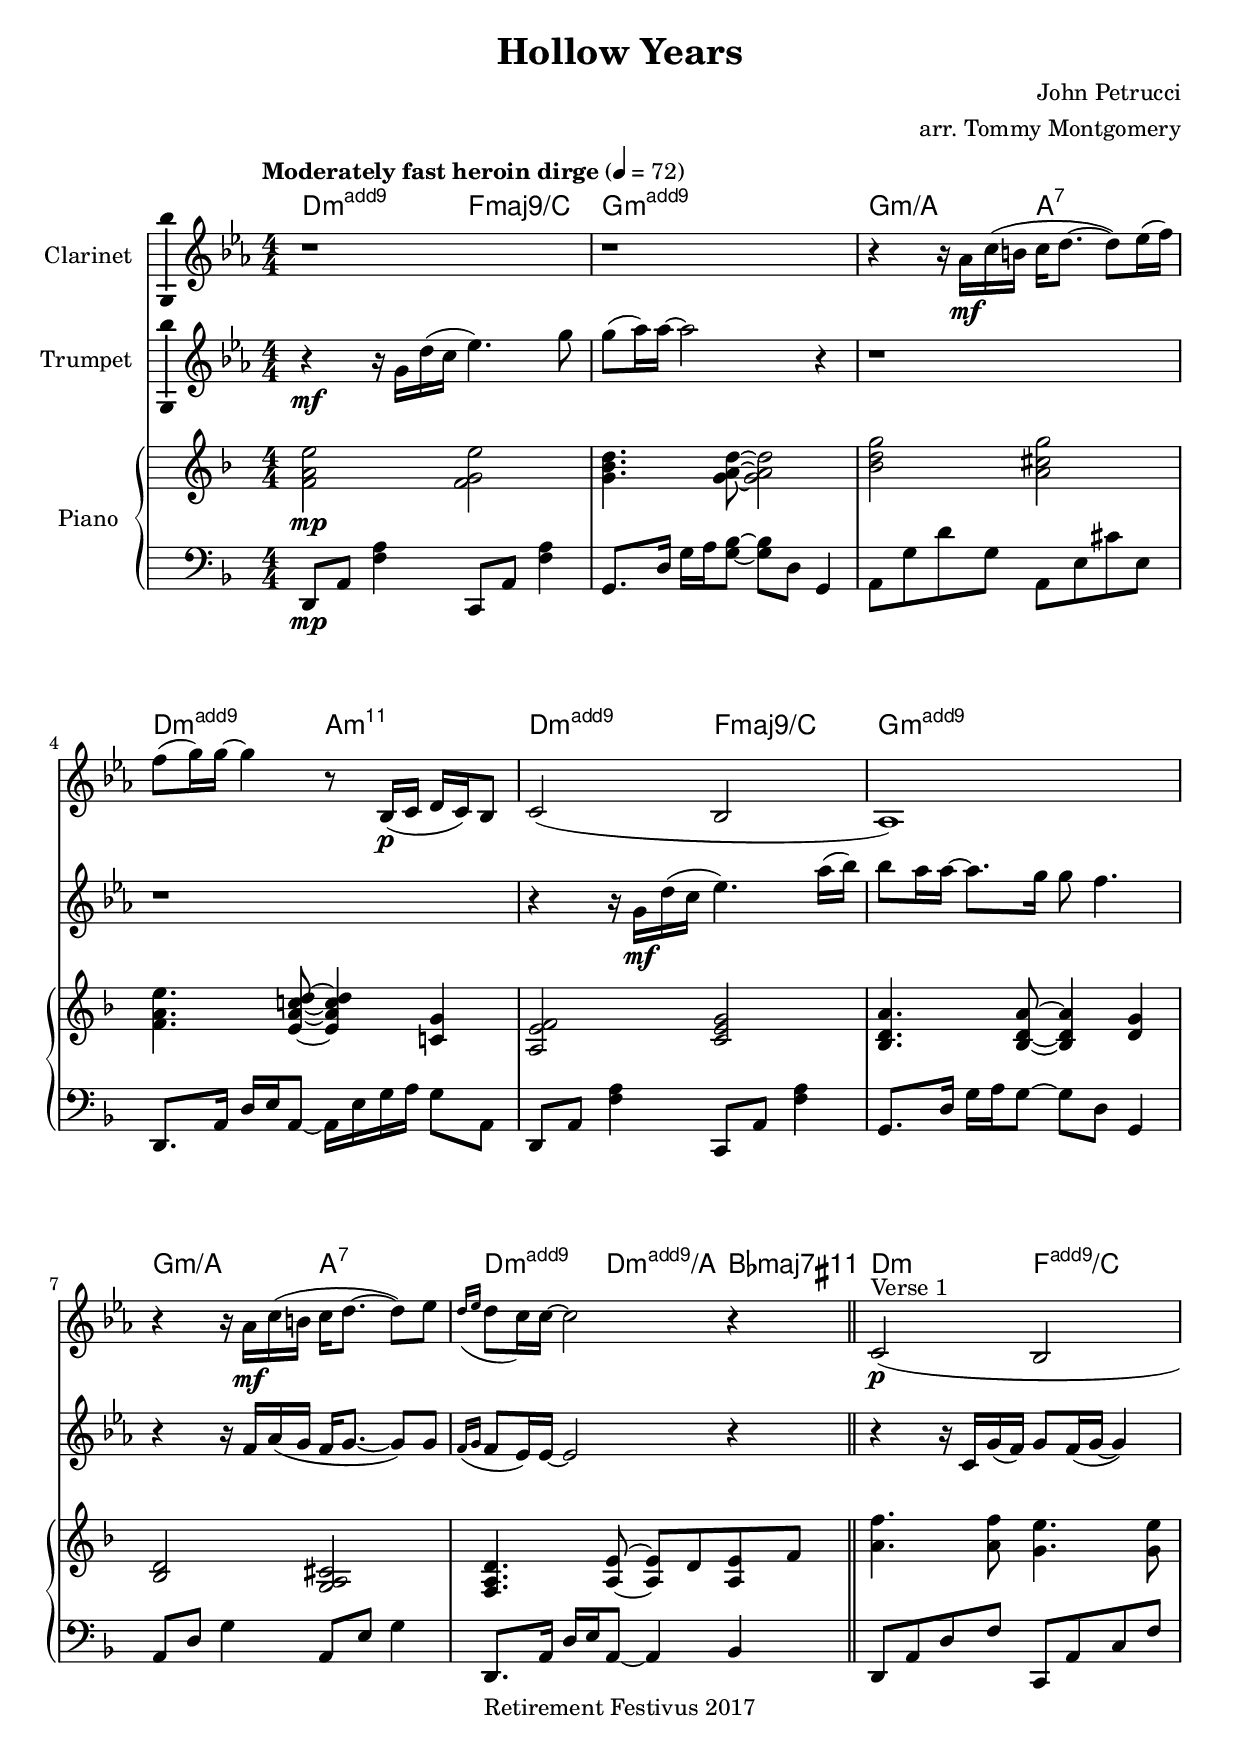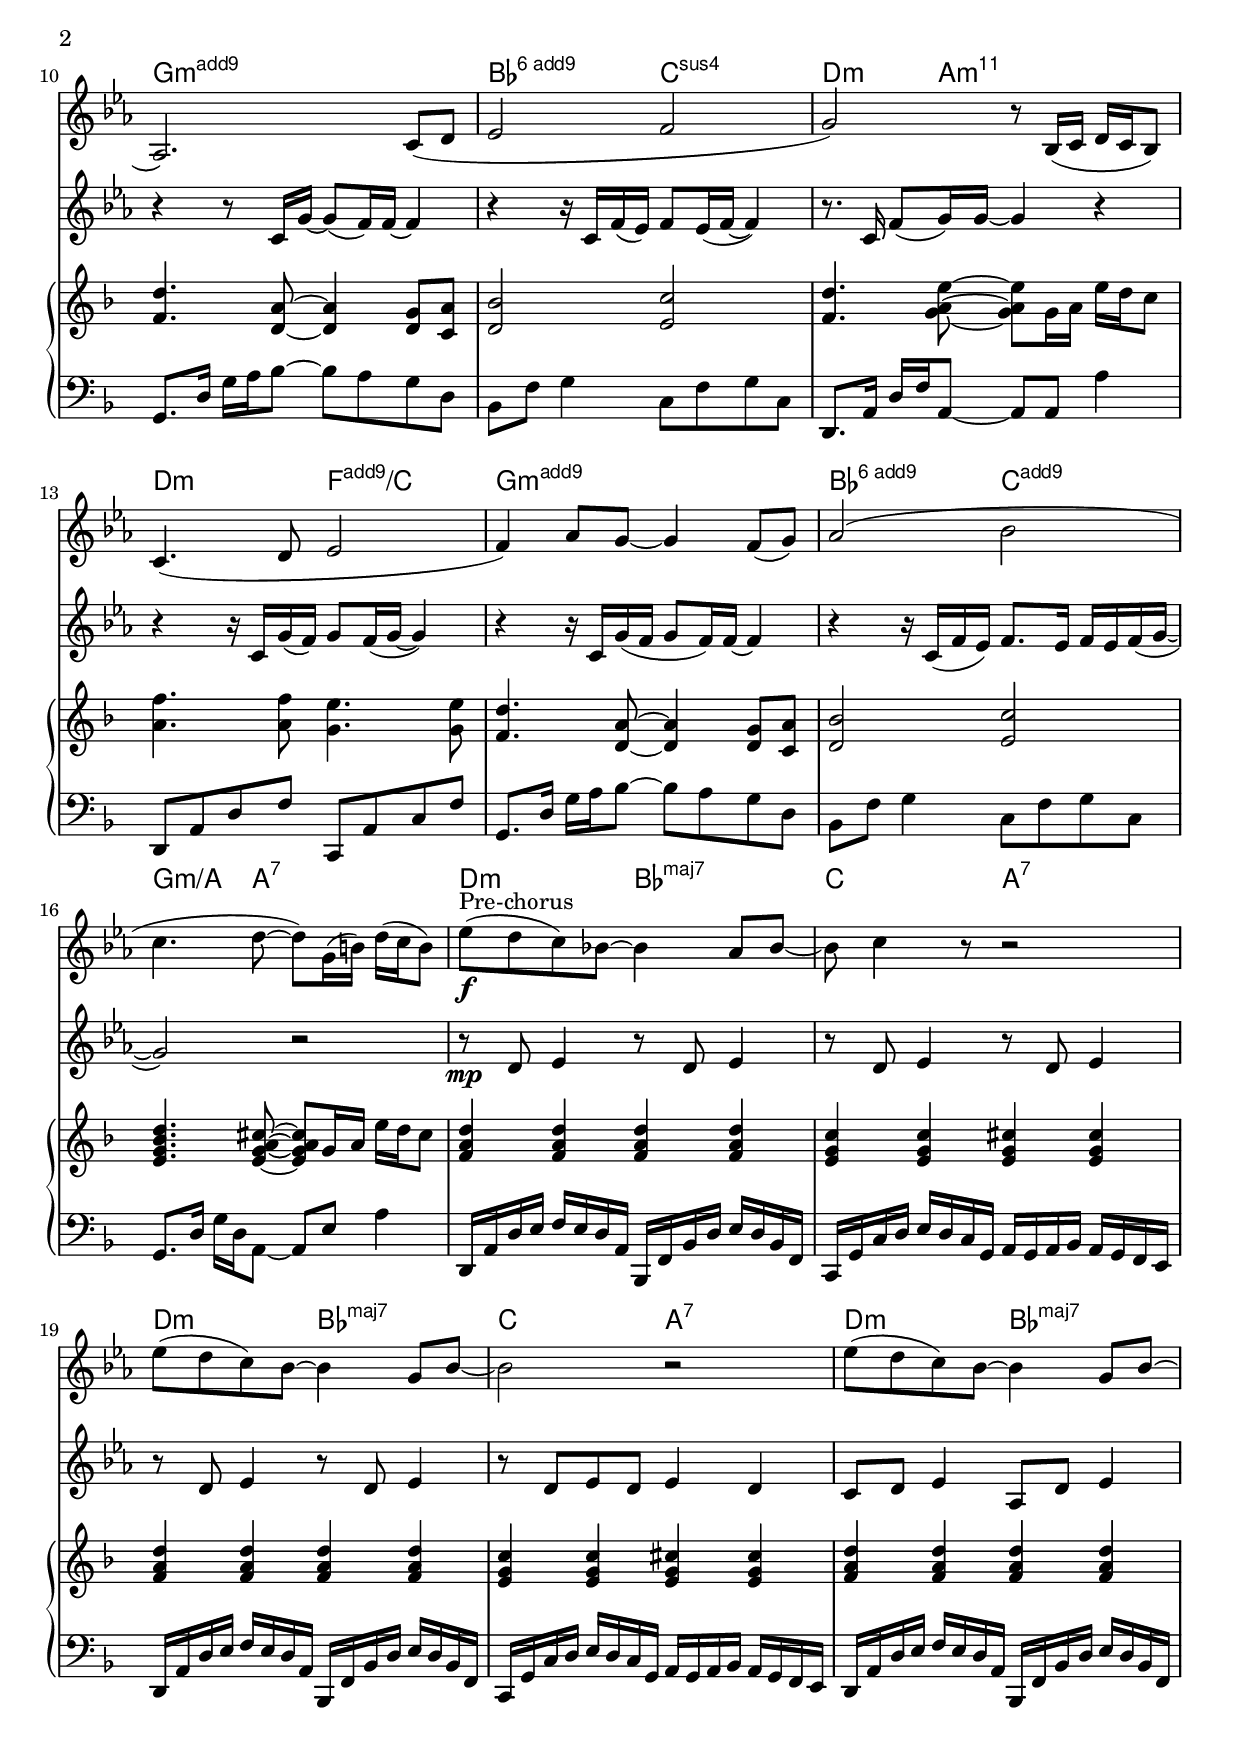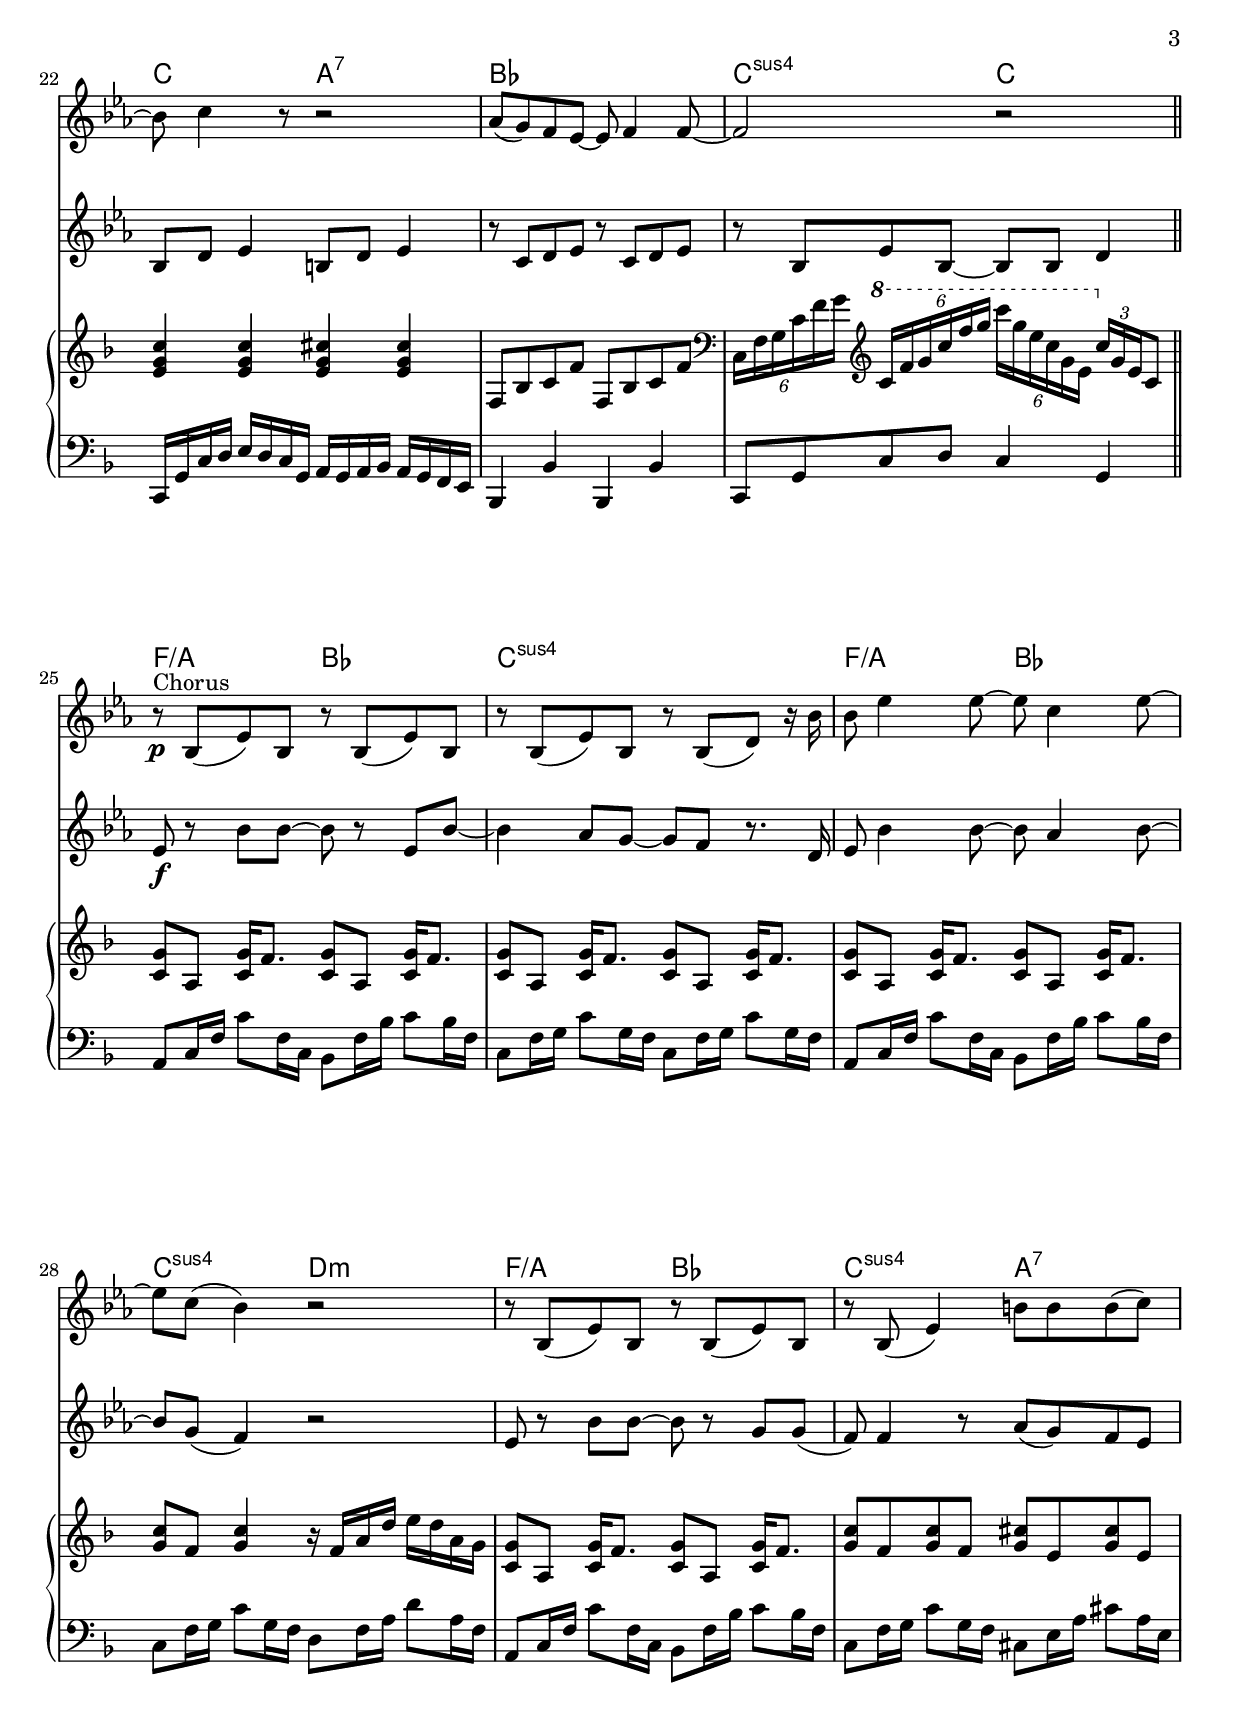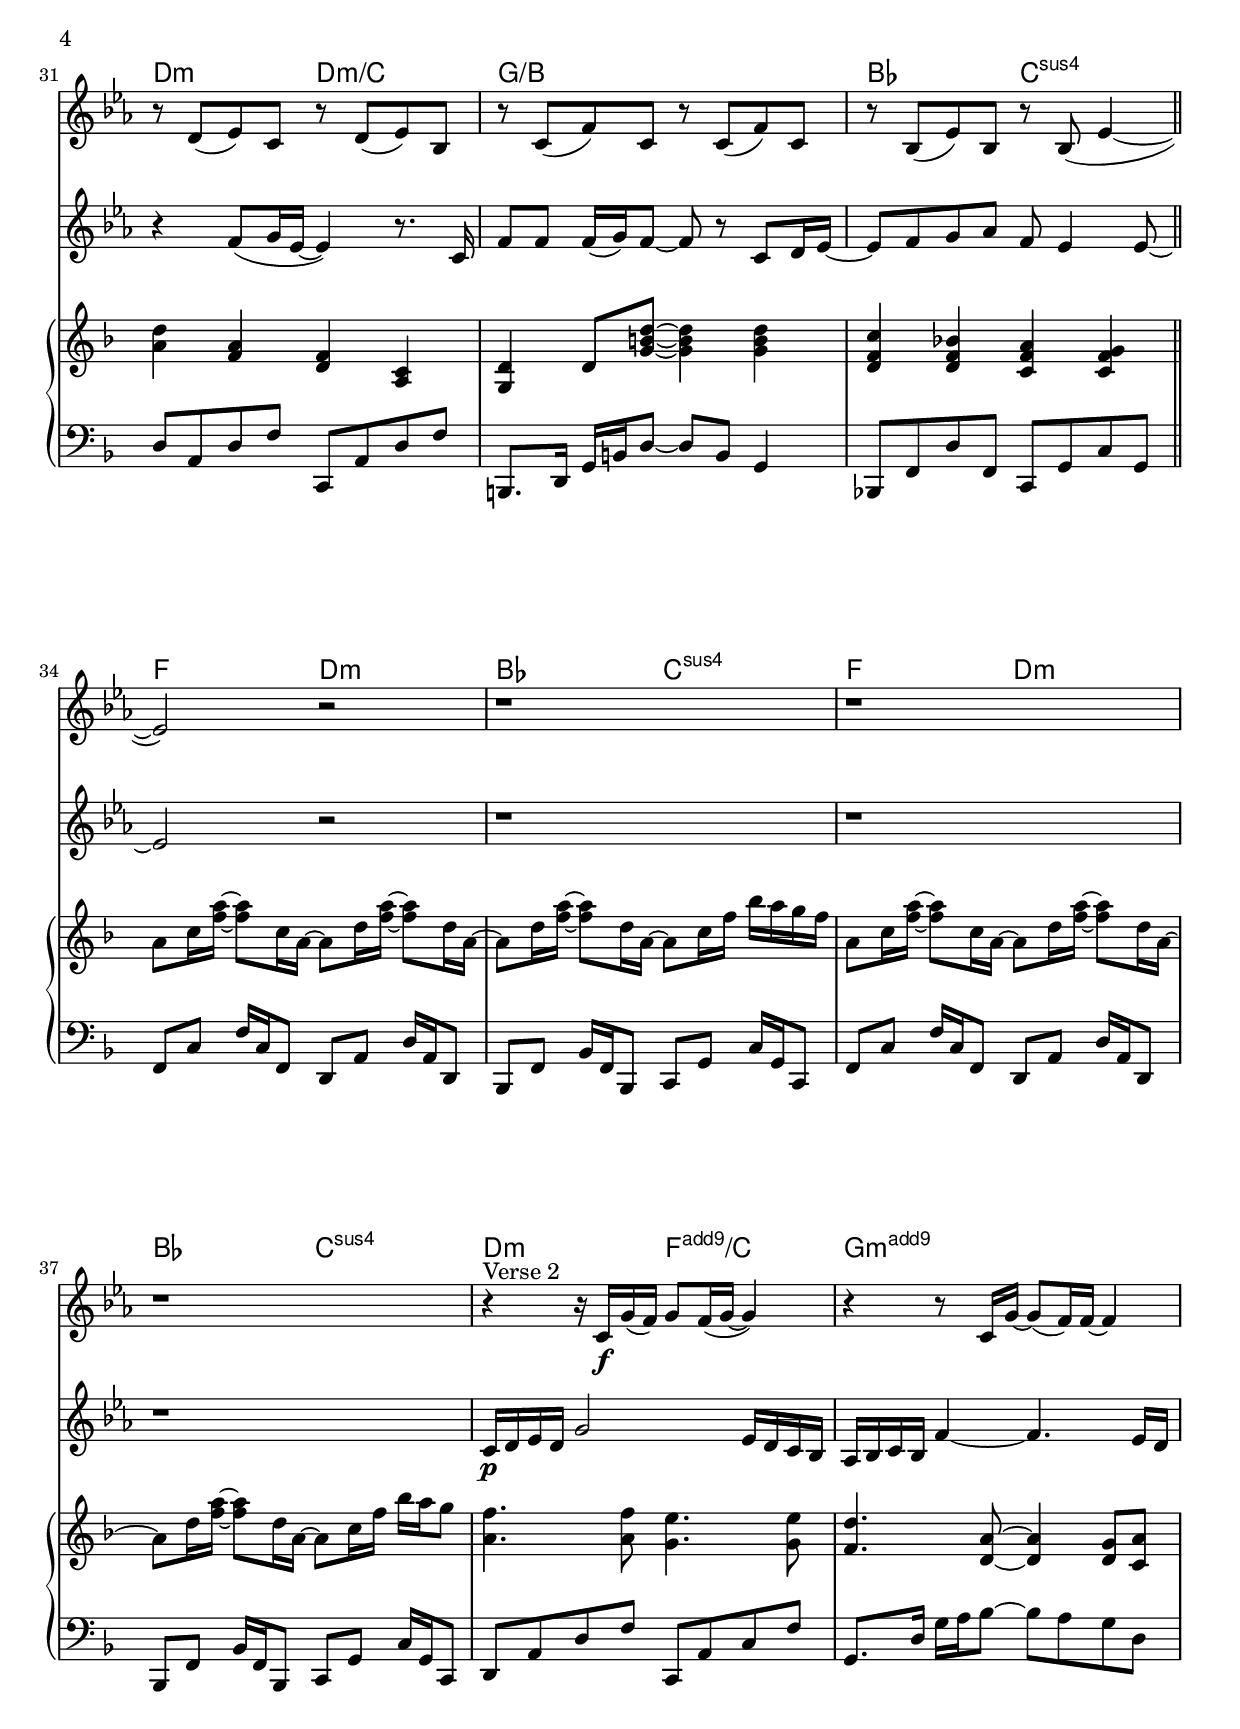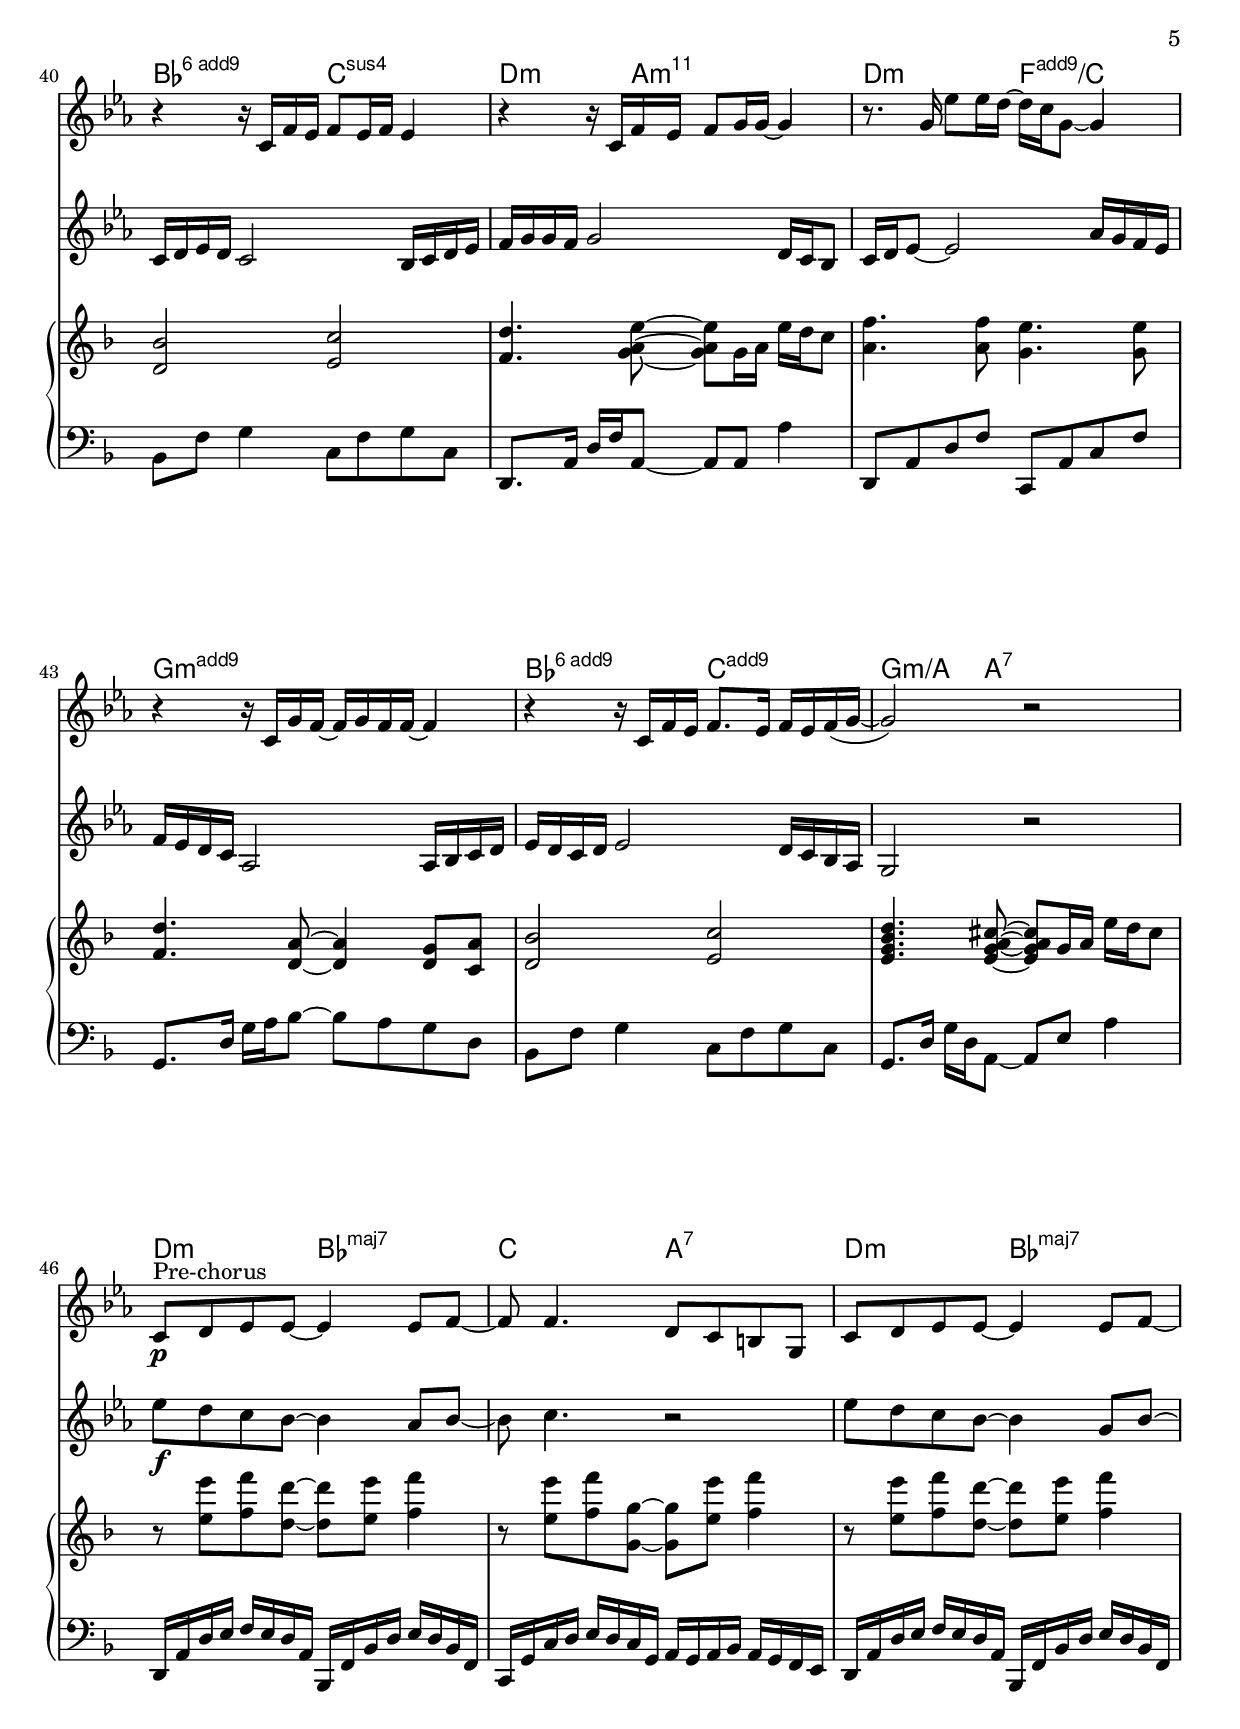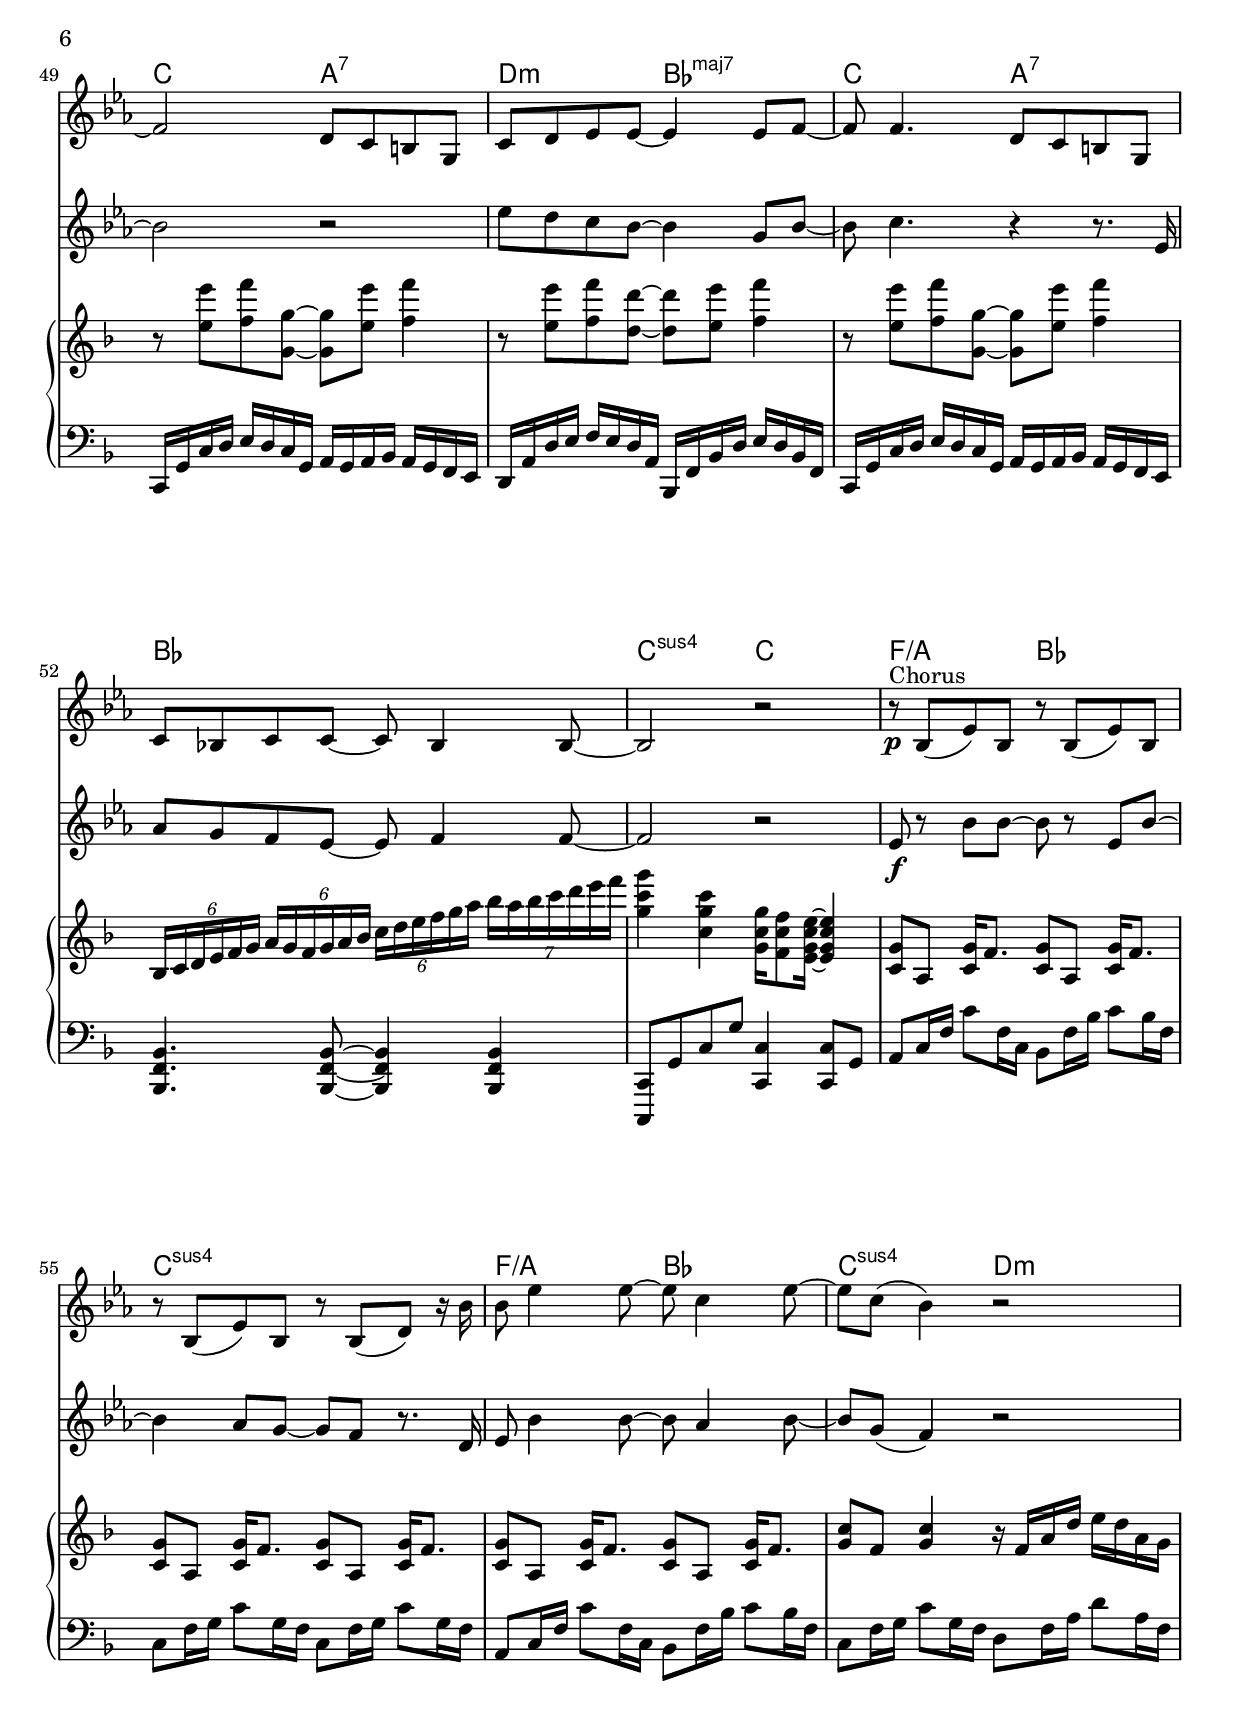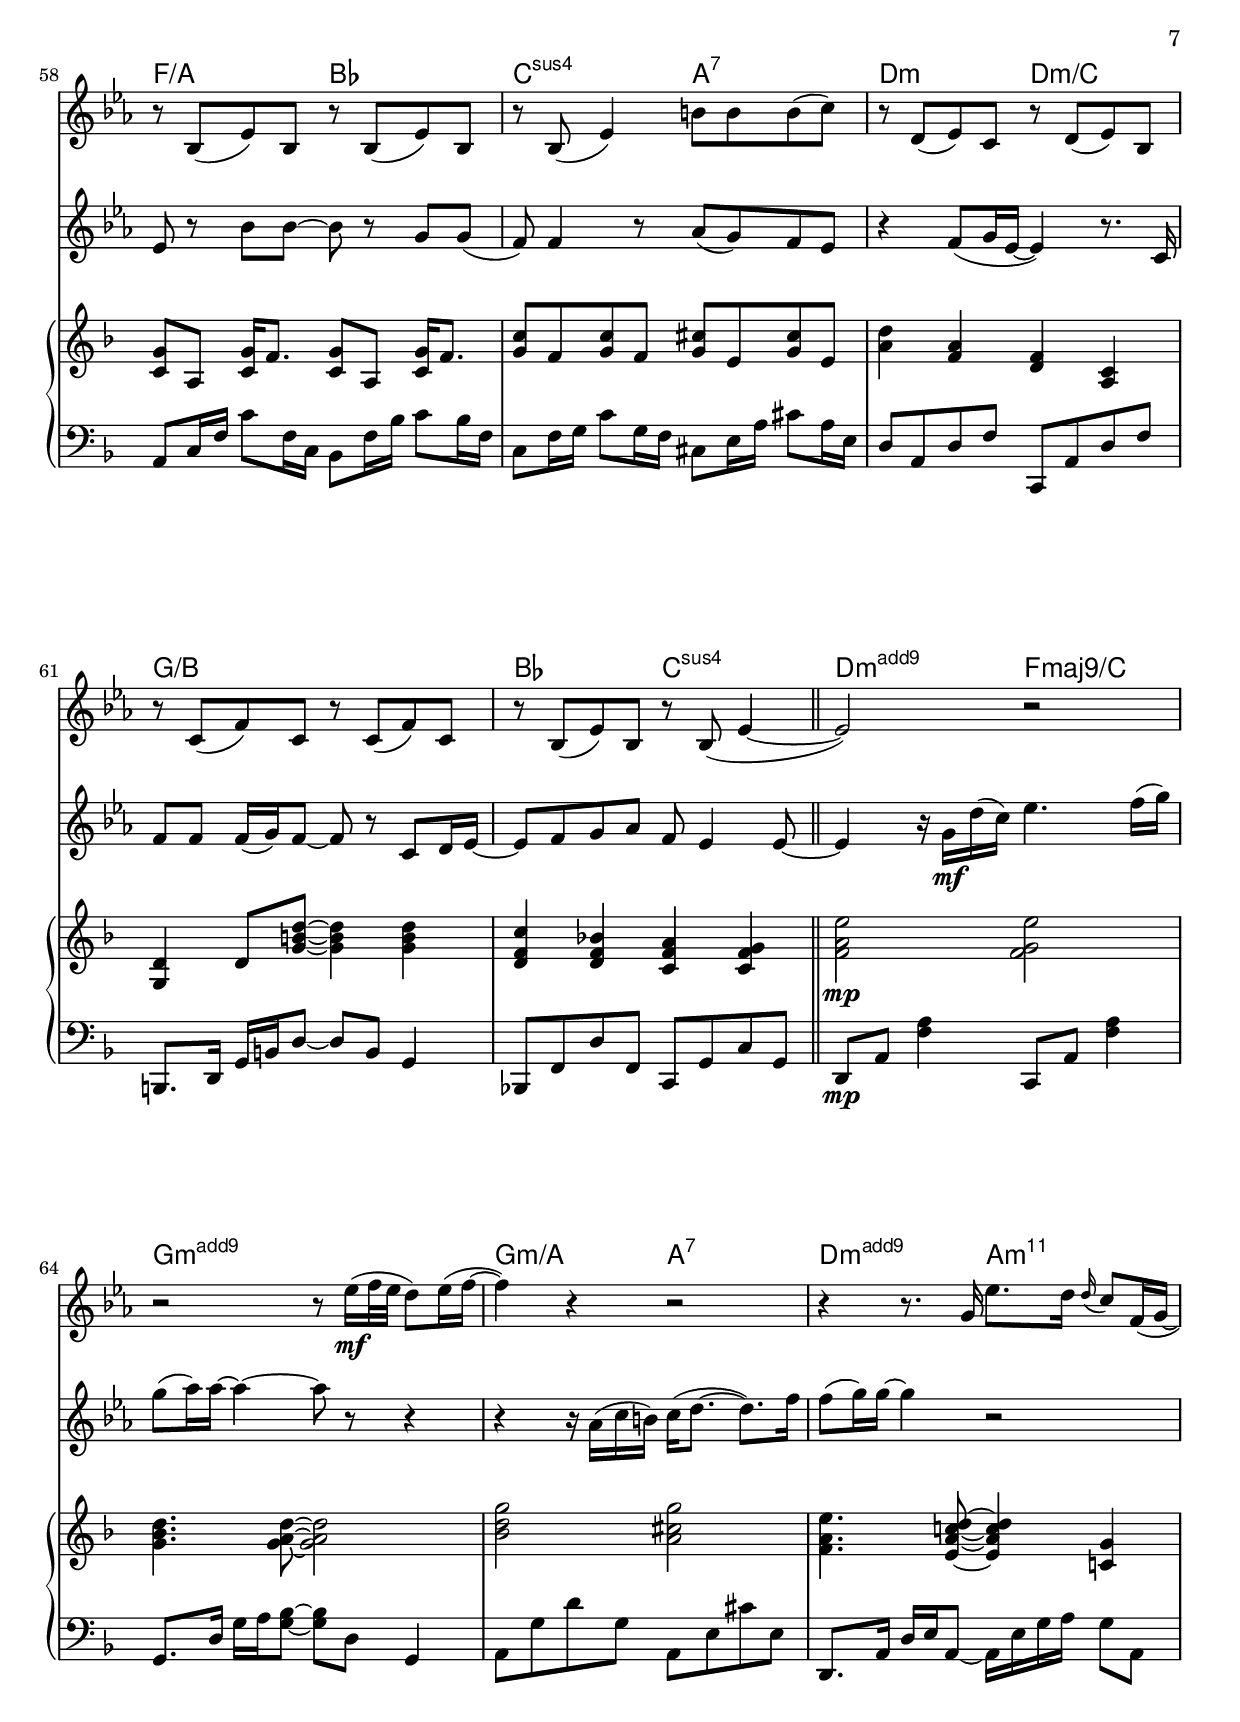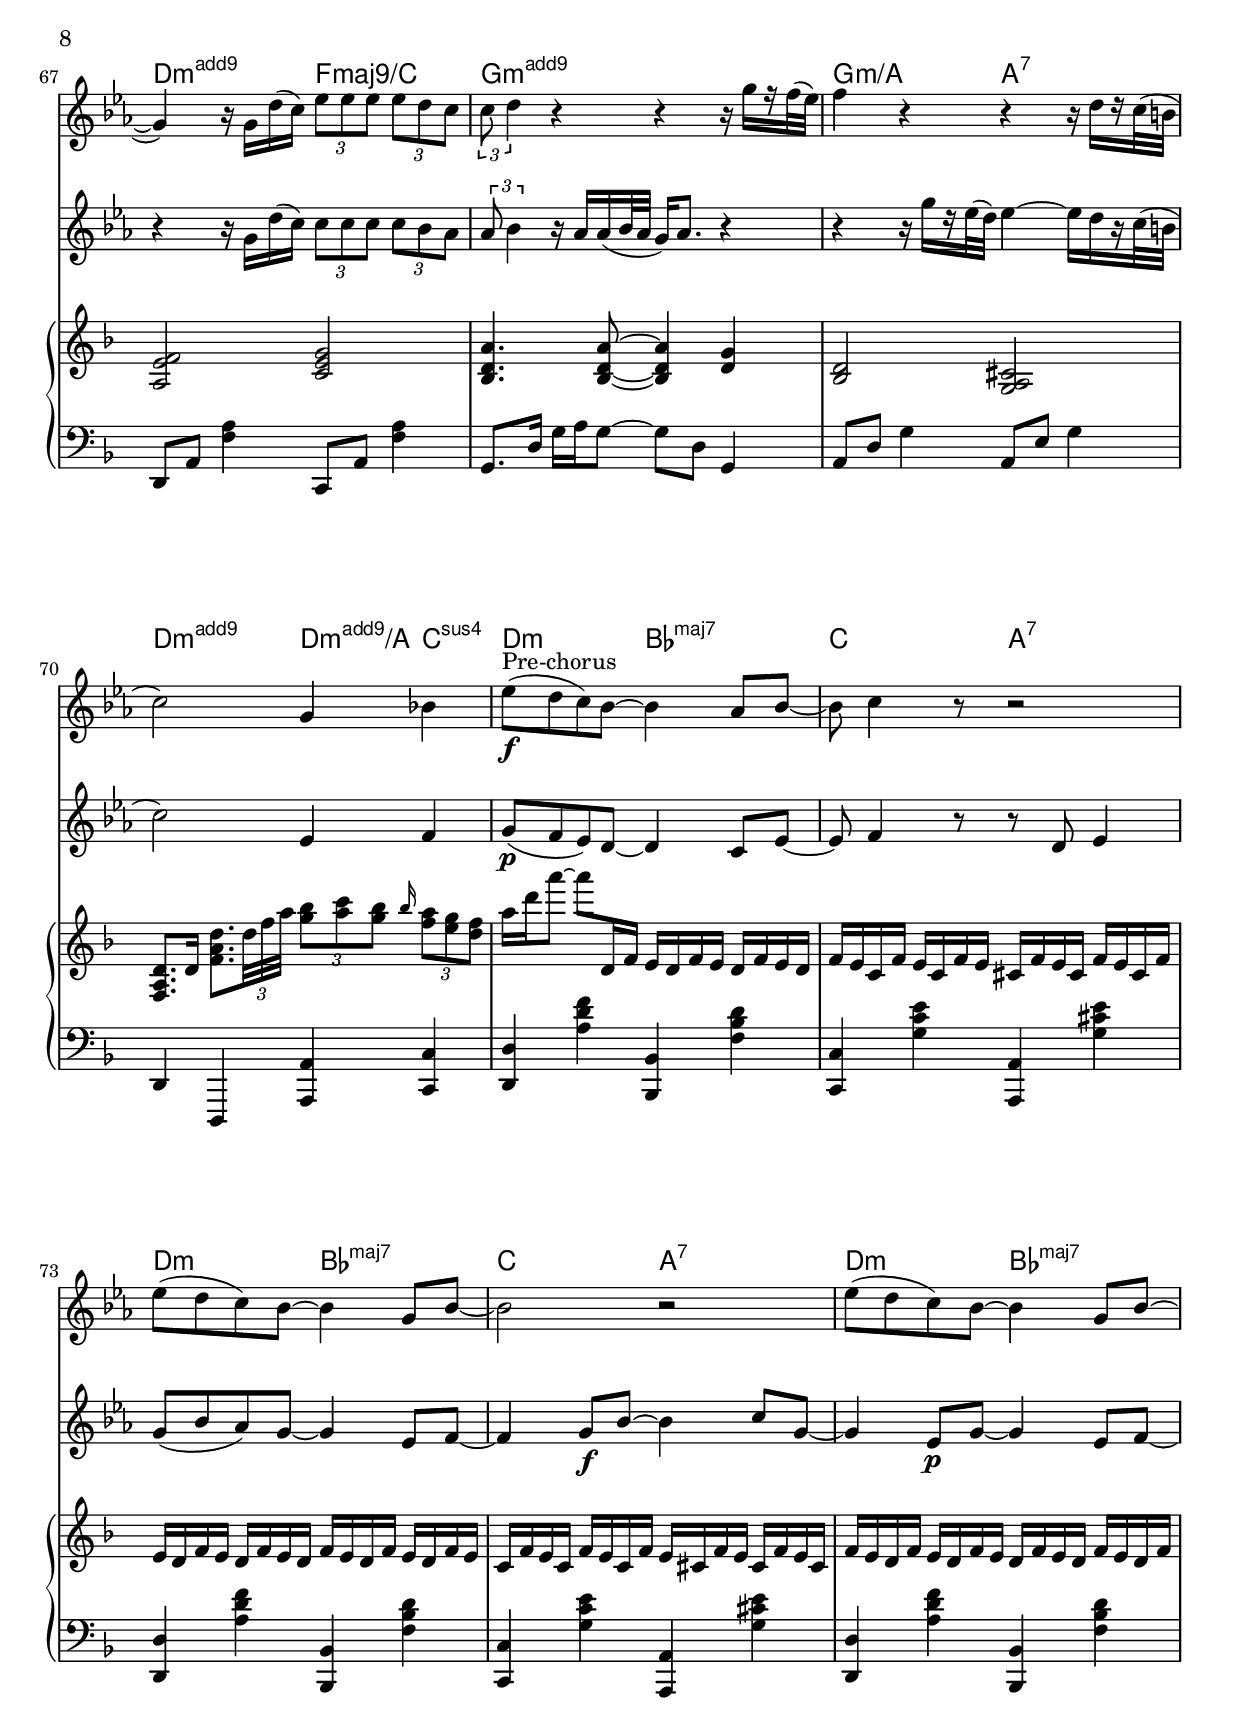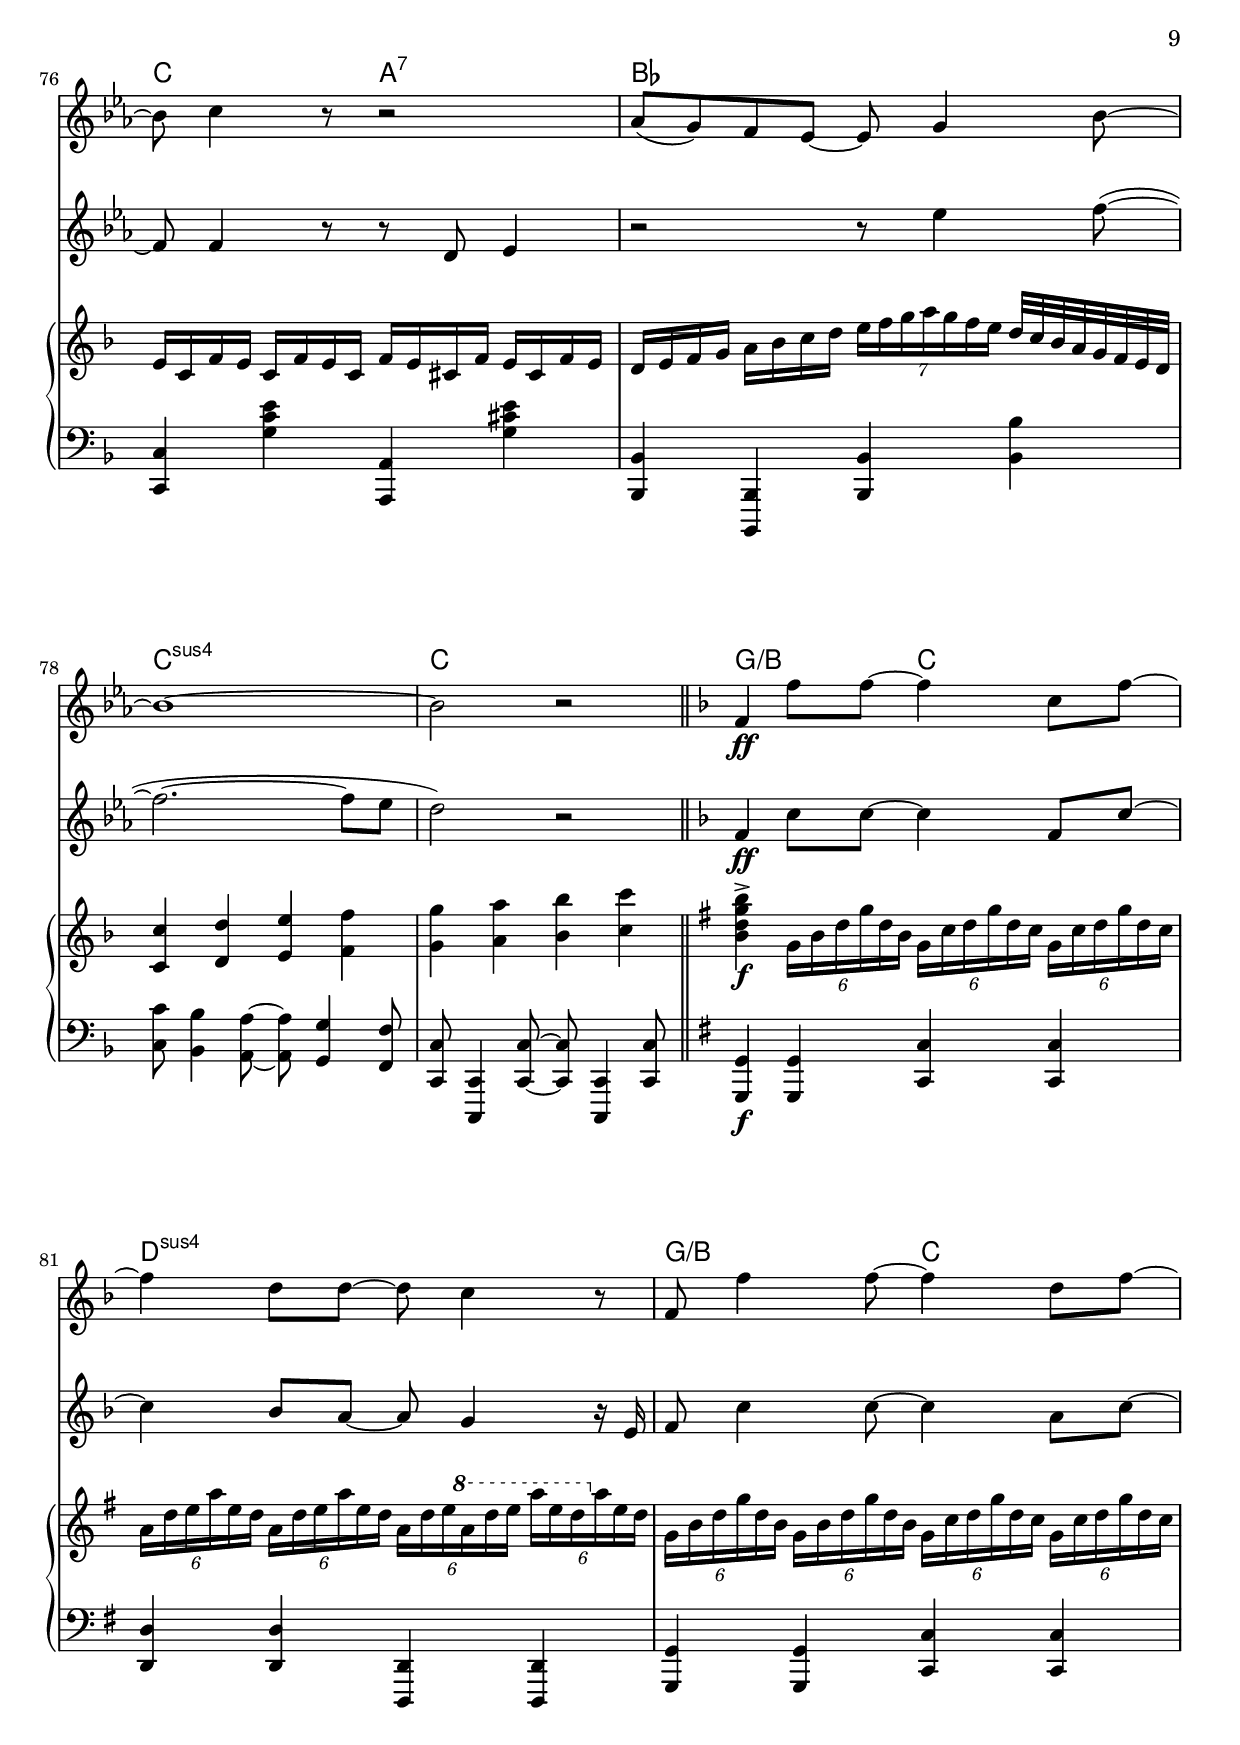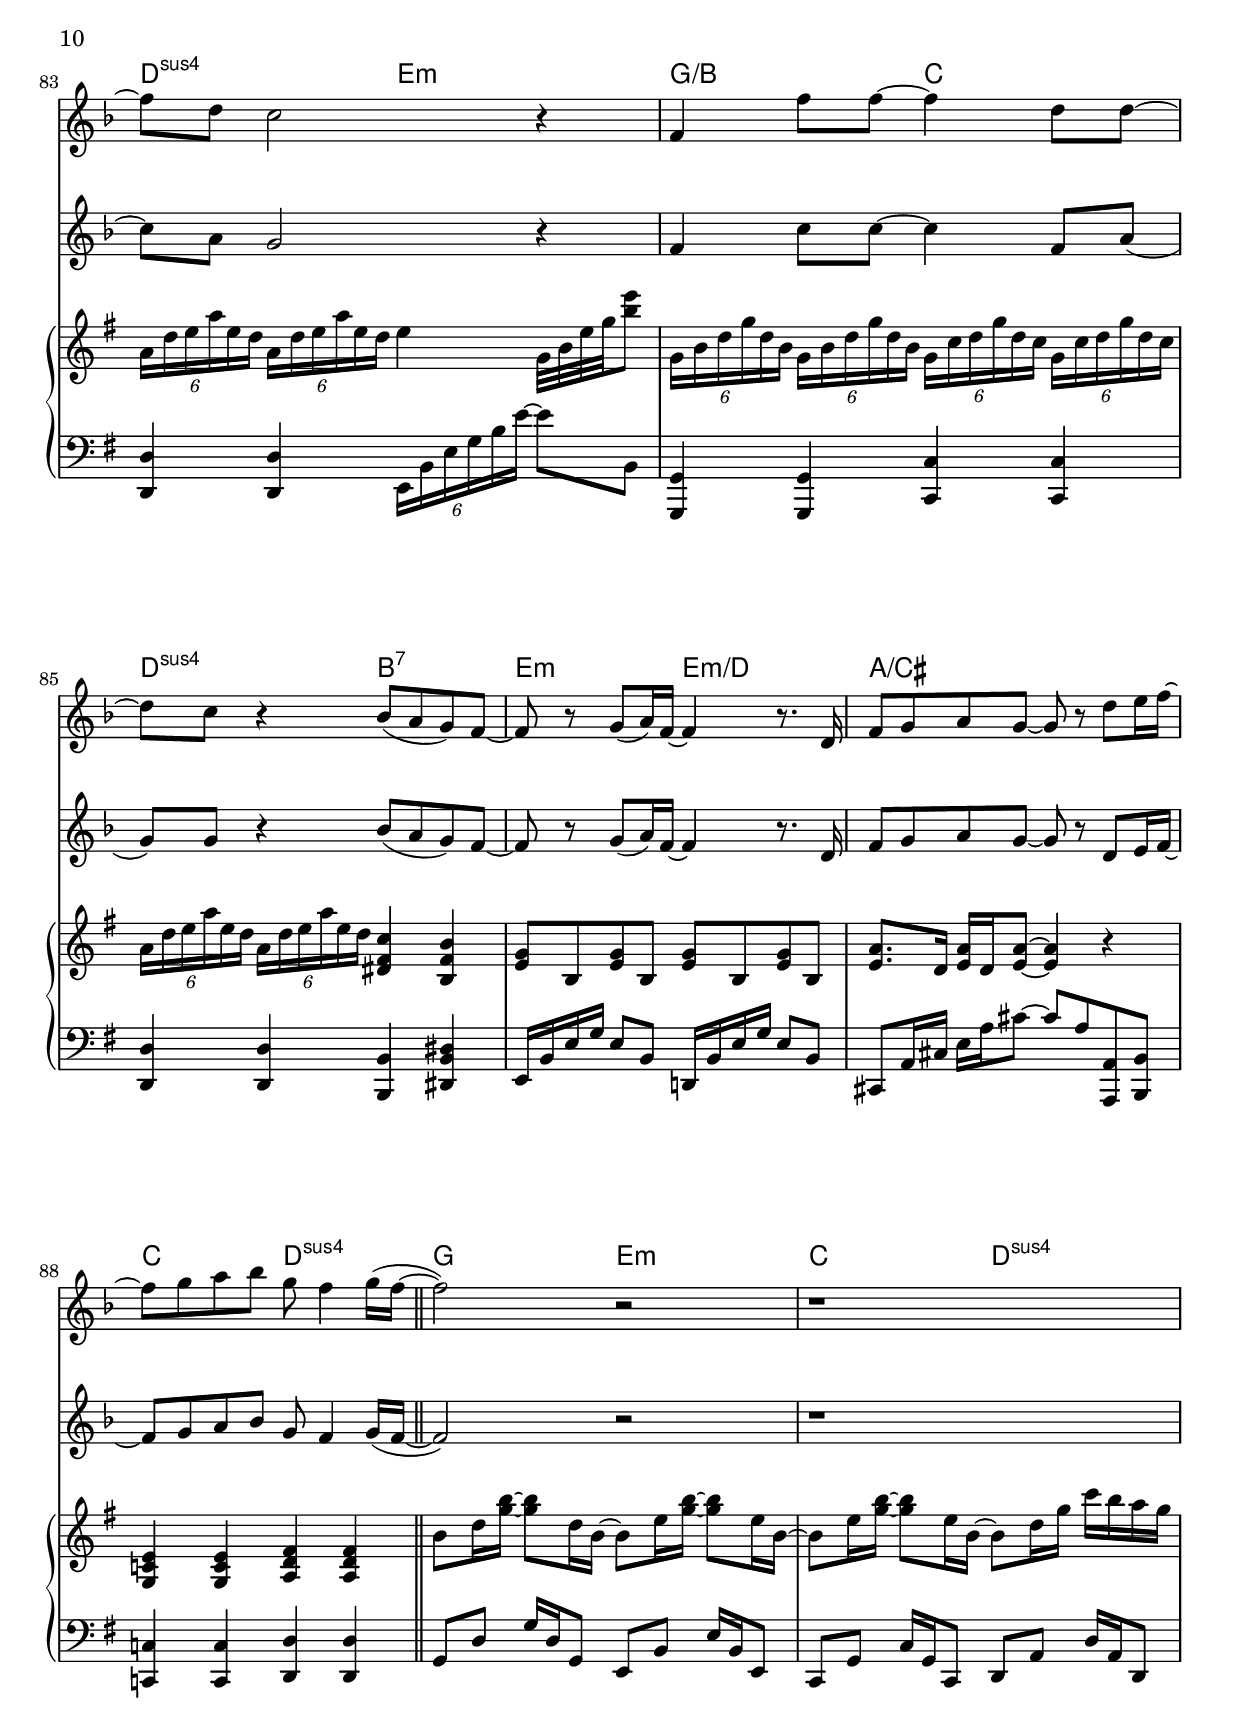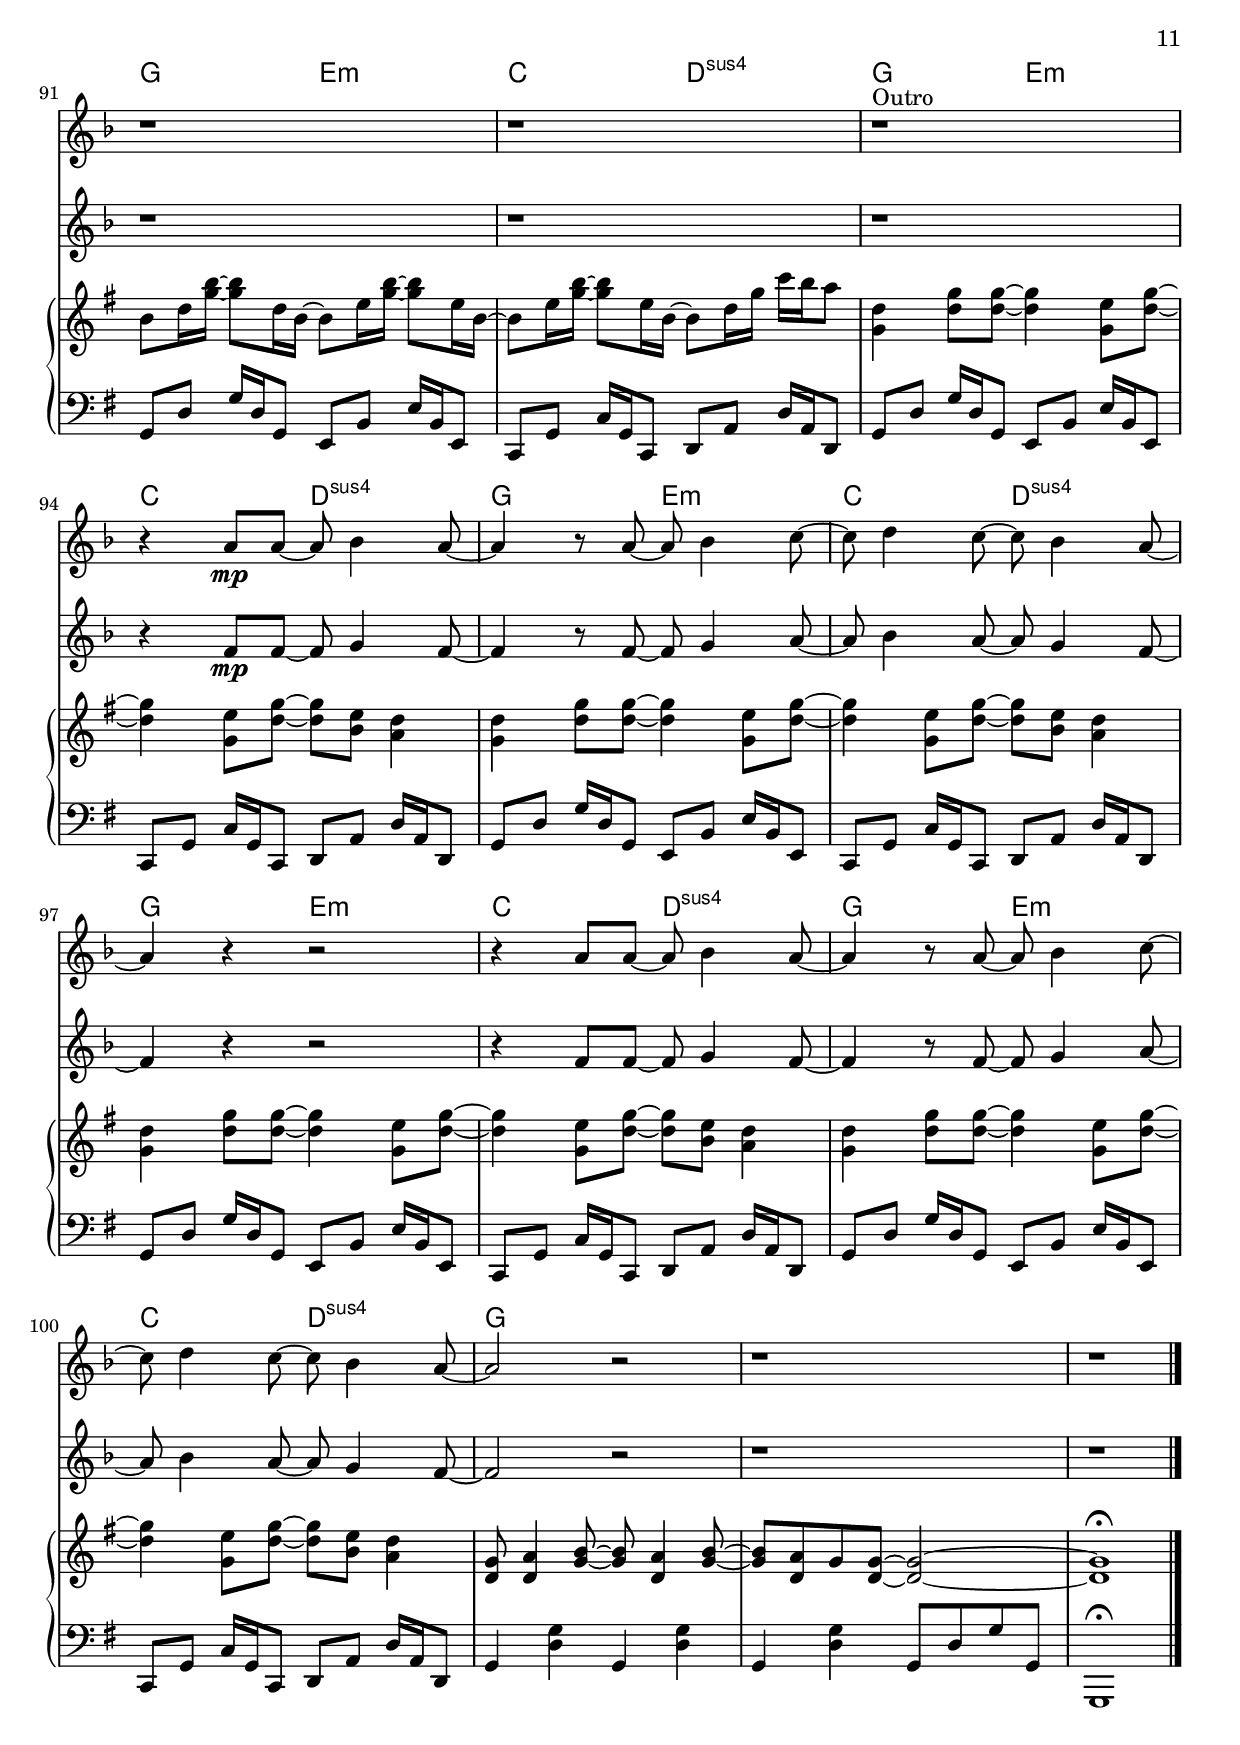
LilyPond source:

\version "2.18.2"
\language "english"

\header {
  title = "Hollow Years"
  composer = "John Petrucci"
  arranger = "arr. Tommy Montgomery"
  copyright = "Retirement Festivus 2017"
}

global = {
  \key d \minor
  \set Staff.printKeyCancellation = ##f
  \numericTimeSignature
  \override TupletBracket #'bracket-visibility = #'if-no-beam
  \set Score.connectArpeggios = ##t
  \time 4/4
  \tempo "Moderately fast heroin dirge" 4 = 72
}

pianoVerseR = \relative c'' {
  <a f'>4. q8 <g e'>4. q8 |
  <f d'>4. <d a'>8 ~ q4 <d g>8 <c a'> |
  <d bf'>2 <e c'> |
  <f d'>4. <g a e'>8 ~ q8 g16 a e' d c8 |

  <a f'>4. q8 <g e'>4. q8 |
  <f d'>4. <d a'>8 ~ q4 <d g>8 <c a'> |
  <d bf'>2 <e c'> |
  <e g bf d>4. <e g a cs>8 ~ q8 g16 a e' d cs8 |
}

pianoVerseL = \relative c, {
  d8 a' d f c, a' c f |
  g,8. d'16 g a bf8 ~ bf a g d |
  bf f' g4 c,8 f g c, |
  d,8. a'16 d f a,8 ~ a a a'4 |

  d,,8 a' d f c, a' c f |
  g,8. d'16 g a bf8 ~ bf a g d |
  bf f' g4 c,8 f g c, |
  g8. d'16 g d a8 ~ a e' a4 |
}

pianoPreChorusL = \relative c, {
  % pre-chorus
  \repeat unfold 3 {
    d16 a' d e f e d a bf, f' bf d e d bf f |
    c g' c d e d c g a g a bf a g f e |
  }
}

pianoChorusL = \relative c {
  a8 c16 f c'8 f,16 c bf8 f'16 bf c8 bf16 f |
  c8 f16 g c8 g16 f c8 f16 g c8 g16 f |
  a,8 c16 f c'8 f,16 c bf8 f'16 bf c8 bf16 f |
  c8 f16 g c8 g16 f d8 f16 a d8 a16 f |

  a,8 c16 f c'8 f,16 c bf8 f'16 bf c8 bf16 f |
  c8 f16 g c8 g16 f cs8 e16 a cs8 a16 e |
  d8 a d f c, a' d f |
  b,,8. d16 g b d8 ~ d b g4 |
  bf,!8 f' d' f, c g' c g |
}

pianoChorusR = \relative c' {
  \repeat unfold 6 { <c g'>8 a <c g'>16 f8. }
  <g c>8 f <g c>4 r16 f a d e d a g |
  \repeat unfold 2 { <c, g'>8 a <c g'>16 f8. }
  <g c>8 f <g c> f <g cs> e <g cs> e |
  <a d>4 <f a> <d f> <a c> |
  <g d'>4 d'8 <g b d> ~ q4 q |
  <d f c'>4 <d f bf!> <c f a> <c f g>  \bar "||" |
}

pianoIntroL = \relative c, {
  d8\mp a' <f' a>4 c,8 a' <f' a>4 |
  g,8. d'16 g a <g bf>8 ~ q d g,4 |
  a8 g' d' g, a, e' cs' e, |
  d,8. a'16 d e a,8 ~ a16 e' g a g8 a, |
  d,8 a' <f' a>4 c,8 a' <f' a>4 |
  g,8. d'16 g a g8 ~ g d g,4 |
  a8 d g4 a,8 e' g4 |
}

pianoIntroR = \relative c' {
  <f a e'>2\mp <f g e'> |
  <g bf d>4. <g a d>8 ~ q2 |
  <bf d g>2 <a cs g'> |
  <f a e'>4. <e a c! d>8 ~ q4 <c! g'>4 |
  <a e' f>2 <c e g>2 |
  <bf d a'>4. q8 ~ q4 <d g> |
  <bf d>2 <g a cs> |
}

pianoInterludeL = \relative c, {
  \repeat unfold 2 {
    f8 c' f16 c f,8 d a' d16 a d,8 |
    bf f' bf16 f bf,8 c g' c16 g c,8 |
  }
}

pianoInterludeR = \relative c' {
  a'8 c16 <f a>16 ~ q8 c16 a ~ a8 d16 <f a>16 ~ q8 d16 a ~ |
  a8 d16 <f a>16 ~ q8 d16 a ~ a8 c16 f bf a g f |
  a,8 c16 <f a>16 ~ q8 c16 a ~ a8 d16 <f a>16 ~ q8 d16 a ~ |
  a8 d16 <f a>16 ~ q8 d16 a ~ a8 c16 f bf a g8 |
}

pianoPart = \new PianoStaff \with {
  instrumentName = "Piano"
} <<
  \new Staff = "right" \with {
    midiInstrument = "acoustic grand"
  } \relative c' {
    \global
    \set Staff.midiMinimumVolume = #0.3
    \set Staff.midiMaximumVolume = #0.5
    \clef treble

    \pianoIntroR
    <f, a d>4. <a e'>8 ~ q8 d <a e'>8 f' |

    % verse 1
    \pianoVerseR

    % pre-chorus
    \repeat unfold 3 {
      <f a d>4 q q q |
      <e g c> q <e g cs> q |
    }

    f,8 bf c f f,8 bf c f |
    \clef bass \times 4/6 { c,16 f g c f g } \clef treble \ottava #1 \times 4/6 { c16 f g c f g }
    \times 4/6 { c16 g e c g e } \ottava #0 \times 2/3 { c16 g e } c8 |

    \pianoChorusR
    \pianoInterludeR

    % verse 2
    \pianoVerseR

    % pre-chorus
    \repeat unfold 3 {
      r8 <e' e'> <f f'> <d d'> ~ q <e e'> <f f'>4 |
      r8 <e e'> <f f'> <g, g'> ~ q <e' e'> <f f'>4 |
    }

    \times 4/6 { bf,,16 c d e f g } \times 4/6 { a g f g a bf }
    \times 4/6 { c d e f g a } \times 4/7 { bf a bf c d e f } |

    <g, c g'>4 <c, g' c> <g c g'>16 <f c' f>8 <e g c e>16 ~ q4 |

    \pianoChorusR
    \pianoIntroR

    <f, a d>8. d'16 <f a d>8. \times 2/3 { d'32 f a }
    \times 2/3 { <g bf>8 <a c> <g bf> } \grace bf16 \times 2/3 { <f a>8 <e g> <d f> } |

    % pre-chorus
    a'16 d a'8 ~ a d,,,16 f e d f e d f e d |
    f e c f e c f e cs f e cs f e cs f |
    e d f e d f e d f e d f e d f e |
    c f e c f e c f e cs f e cs f e cs |
    f e d f e d f e d f e d f e d f |
    e c f e c f e c f e cs f e cs f e |

    d e f g   a bf c d   \times 4/7 { e f g a g f e } d32 c bf a g f e d |
    <c c'>4 <d d'> <e e'> <f f'> |
    <g g'> <a a'> <bf bf'> <c c'> |

    \key g \major
    <b d g b>4->\f \times 4/6 { g16 b d g d b } \times 4/6 { g c d g d c } \times 4/6 { g c d g d c } |
    \times 4/6 { a d e a e d } \times 4/6 { a d e a e d } \times 4/6 { a d e \ottava #1 a d e } \times 4/6 { a e d \ottava #0 a e d } |
    \times 4/6 { g, b d g d b } \times 4/6 { g b d g d b } \times 4/6 { g c d g d c } \times 4/6 { g c d g d c } |
    \times 4/6 { a d e a e d } \times 4/6 { a d e a e d } e4 g,32 b e g <b e>8 |
    \times 4/6 { g,16 b d g d b } \times 4/6 { g b d g d b } \times 4/6 { g c d g d c } \times 4/6 { g c d g d c } |
    \times 4/6 { a16 d e a e d } \times 4/6 { a d e a e d } <ds, fs c'>4 <b fs' b> |
    \repeat unfold 4 { <e g>8 b } |
    <e a>8. d16 <e a> d <e a>8 ~ q4 r4 |
    <g, c! e> <g c e> <a d fs> q |

    \transpose c d \pianoInterludeR

    \repeat unfold 4 {
      <g' d'>4 <d' g>8 q ~ q4 <g, e'>8 <d' g> ~ |
      q4 <g, e'>8 <d' g> ~ q <b e> <a d>4 |
    }

    <d, g>8 <d a'>4 <g b>8 ~ q <d a'>4 <g b>8 ~ |
    q <d a'>8 g <d g> ~ q2 ~ | q1\fermata \bar "|." |

  }
  \new Staff = "left" \with {
    midiInstrument = "acoustic grand"
  } \relative c, {
    \global
    \set Staff.midiMinimumVolume = #0.2
    \set Staff.midiMaximumVolume = #0.4
    \clef bass

    % intro
    \pianoIntroL
    d8. a'16 d e a,8 ~ a4 bf4 |

    % verse 1
    \pianoVerseL

    % pre-chorus
    \pianoPreChorusL

    bf,4 bf' bf, bf' |
    c,8 g' c d c4 g |

    \pianoChorusL
    \pianoInterludeL

    % verse 2
    \pianoVerseL

    % pre-chorus
    \pianoPreChorusL

    <bf, f' bf>4. q8 ~ q4 q |
    <c, c'>8 g'' c g' <c,, c'>4 q8 g' |

    \pianoChorusL
    \pianoIntroL
    d4 d, <a' a'> <c c'> |

    % pre-chorus
    \repeat unfold 3 {
      <d d'>4 <a'' d f> <bf,, bf'> <f'' bf d> |
      <c, c'> <g'' c e> <a,, a'> <g'' cs e> |
    }

    <bf,, bf'> <bf, bf'> <bf' bf'> <bf' bf'> |
    <c c'>8 <bf bf'>4 <a a'>8 ~ q <g g'>4 <f f'>8 |
    <c c'>8 <c, c'>4 <c' c'>8 ~ q <c, c'>4 <c' c'>8 |

    \key g \major
    <g g'>4\f q <c c'> q |
    <d d'> q <d, d'> q |
    <g g'>4 q <c c'> q |
    <d d'> q \times 4/6 { e16 b' e g b e ~ } e8 b, |

    <g, g'>4 q <c c'> q |
    <d d'> q <b b'> <ds b' ds> |
    e16 b' e g e8 b d,!16 b' e g e8 b |
    cs,8 a'16 cs e a cs8 ~ cs a <a,, a'>8 <b b'> |
    <c! c'!>4 q <d d'> q |

    \repeat unfold 3 { \transpose c d \pianoInterludeL }

    g4 <d' g> g, <d' g> |
    g, <d' g> g,8 d' g g, |
    g,1\fermata |
  }
>>

trumpetChorus = \relative c' {
  f8\f r8 c' c ~ c8 r8 f, c' ~ |
  c4 bf8 a ~ a g r8. e16 |
  f8 c'4 c8 ~ c bf4 c8 ~ |
  c a( g4) r2 |

  f8 r8 c' c ~ c8 r8 a a( |
  g) g4 r8 bf( a)  g f |
  r4 g8( a16 f ~ f4) r8. d16 |
  g8 g g16( a) g8 ~ g r8 d e16 f ~ |
  f8 g a bf g f4 f8 ~ |
}

trumpetMusic = \relative c' {
  \global
  \set Staff.midiMinimumVolume = #0.3
  \set Staff.midiMaximumVolume = #0.6

  r4\mf r16 a' e'( d f4.) a8 |
  a8( bf16) bf16 ~ bf2 r4 |
  r1 | r1 |

  r4 r16 a,\mf e'( d f4.) bf16( c) |
  c8 bf16 bf ~ bf8. a16 a8 g4. |

  r4 r16 g, bf( a g a8. ~ a8) a |
  \grace { g16( a16 } g8 f16) f ~ f2 r4 \bar "||" |

  % verse 1
  r4 r16 d16 a'( g) a8 g16( a ~ a4) |
  r4 r8 d,16 a' ~ a8( g16) g ~ g4 |
  r4 r16 d16 g( f) g8 f16( g ~ g4) |
  r8. d16 g8( a16) a ~ a4 r4 |

  r4 r16 d,16 a'( g) a8 g16( a ~ a4) |
  r4 r16 d,16 a'( g a8 g16) g ~ g4 |
  r4 r16 d16 (g f) g8. f16 g f g( a ~ |
  a2) r2 |

  % pre-chorus
  r8\mp e f4 r8 e8 f4 |
  \repeat unfold 2 { r8 e f4 r8 e8 f4 | }
  r8 e f e f4 e |
  d8 e f4 bf,8 e f4 |
  c8 e f4 cs8 e f4 |
  r8 d e f r d e f |
  r8 c f c ~ c c e4 \bar "||" |

  % chorus
  \trumpetChorus
  f2 r2 |

  r1 | r1| r1 |

  d16\p e f e a2 f16 e d c |
  bf16 c d c g'4 ~ g4. f16 e |
  d16 e f e d2 c16 d e f |
  g a a g a2 e16 d c8 |
  d16 e f8 ~ f2 bf16 a g f |
  g16 f e d bf2 bf16 c d e |
  f e d e f2 e16 d c bf |
  a2 r2 |

  % pre-chorus
  f''8\f e d c ~ c4 bf8 c ~ |
  c d4. r2 |
  f8 e d c ~ c4 a8 c ~ |
  c2 r2 |
  f8 e d c ~ c4 a8 c ~ |
  c d4. r4 r8. f,16 |
  bf8 a g f ~ f g4 g8 ~ |
  g2 r2 |

  \trumpetChorus


  % interlude
  f4 r16 a\mf e'( d) f4. g16( a) |
  a8( bf16) bf ~ bf4 ~ bf8 r8 r4 |
  r4 r16 bf,( d cs) d( e8. ~ e8.) g16 |
  g8( a16) a ~ a4 r2 |
  r4 r16 a, e'( d) \times 2/3 { d8 d d } \times 2/3 { d c bf } |
  \times 2/3 { bf c4 } r16 bf bf( c32 bf a16) bf8. r4 |
  r4 r16 a'[ r16 f32( e)] f4 ~ f16[ e r d32( cs] |
  d2) f,4 g |

  % pre-chorus
  a8\p( g f) e ~ e4 d8 f8 ~ | f g4 r8 r8 e f4 |
  a8( c bf) a ~ a4 f8 g8 ~ | g4 a8\f c ~ c4 d8 a ~ |
  a4 f8\p a ~ a4 f8 g ~ | g g4 r8 r e f4 |
  r2 r8 f'4 g8( ~ | g2. ~ g8 f | e2) r2 \bar "||" |

  \key g \major
  g,4\ff d'8 d ~ d4 g,8 d' ~ |
  d4 c8 b ~ b a4 r16 fs |
  g8 d'4 d8 ~ d4 b8 d ~ |
  d b a2 r4 |
  g4 d'8 d ~ d4 g,8 b( |
  a) a r4 c8( b a) g ~ |
  g r8 a( b16) g ~ g4 r8. e16 |
  g8 a b a ~ a r e fs16 g ~ |
  g8 a b c a g4 a16( g ~ |
  g2) r2 |

  r1 | r1 | r1 |

  r1 |
  r4 g8\mp g ~ g a4 g8 ~ |
  g4 r8 g ~ g a4 b8 ~ |
  b c4 b8 ~ b a4 g8 ~ |
  g4 r4 r2 |
  r4 g8 g ~ g a4 g8 ~ |
  g4 r8 g ~ g a4 b8 ~ |
  b c4 b8 ~ b a4 g8 ~ |
  g2 r2 |

  r1 | r1 |

}

trumpet = \new Staff \with {
  instrumentName = "Trumpet"
  midiInstrument = #"trumpet"
} { \clef treble \relative c' \trumpetMusic  }

clarinetChorus = \relative c' {
  r8\p^"Chorus" c( f) c r c( f) c |
  r c( f) c r c( e8) r16 c' |
  c8 f4 f8 ~ f d4 f8 ~ |
  f d( c4) r2 |

  r8 c,( f) c r c( f) c |
  r c( f4) cs'8 cs cs( d) |
  r8 e,( f) d r e( f) c |
  r d( g) d r d( g) d |
  r c( f) c r c( f4 ~ |
}

clarinetMusic = \relative c' {
  \global
  \clef treble
  \set Staff.midiMinimumVolume = #0.2
  \set Staff.midiMaximumVolume = #0.5

  r1 | r1 |
  r4 r16 bf'\mf d( cs d e8. ~ e8) f16( g) | g8( a16) a ~ a4 r8 c,,16\p( d e16 d) c8 |
  d2( c2 | bf1) |
  r4 r16 bf'\mf d( cs d e8. ~ e8) f |
  \grace { e16( f16 } e8 d16) d ~ d2 r4 |

  % verse 1
  d,2(^"Verse 1"\p c | bf2.) d8( e | f2 g | a2) r8 c,16( d e d c8) |

  d4.( e8 f2 | g4) bf8 a ~ a4 g8( a) |
  bf2( c | d4. e8 ~ e) a,16( cs) e( d cs8) |

  % pre-chorus
  f8(^"Pre-chorus"\f e d) c! ~ c4 bf8  c ~ | c d4 r8 r2 |
  f8( e d) c ~ c4 a8 c ~ | c2 r2 |
  f8( e d) c ~ c4 a8 c ~ | c d4 r8 r2 |
  bf8( a) g f ~ f g4 g8 ~ | g2 r2 |

  % chorus
  \clarinetChorus
  f2) r2 |

  r1 | r1 | r1 |

  r4^"Verse 2" r16 d16\f a'( g) a8 g16( a ~ a4) |
  r4 r8 d,16 a' ~ a8( g16) g ~ g4 |
  r4 r16 d g f g8 f16 g f4 |
  r4 r16 d g f g8 a16 a ~ a4 |
  r8. a16 f'8 f16 e ~ e d16 a8 ~ a4 |
  r4 r16 d, a' g ~ g a g g ~ g4 |
  r4 r16 d g f g8. f16 g f g( a ~ |
  a2) r2 |

  d,8^"Pre-chorus"\p e f f ~ f4 f8 g ~ |
  g g4. e8 d cs a |
  d e f f ~ f4 f8 g ~ |
  g2 e8 d cs a |
  d e f f ~ f4 f8 g ~ |
  g g4. e8 d cs a |
  d c! d d ~ d c4 c8 ~ |
  c2 r2 |

  \clarinetChorus

  % interlude
  f2) r2 |
  r2 r8 f'16\mf( g32 f e8) f16( g ~ |
  g4) r4 r2 |
  r4 r8. a,16 f'8. e16 \grace e16( d8) g,16( a ~ |
  a4) r16 a e'( d) \times 2/3 { f8 f f } \times 2/3 { f e d } |
  \times 2/3 { d e4 } r4 r4 r16 a[ r16 g32( f)] |
  g4 r4 r4 r16 e[ r16 d32( cs] |
  d2) a4 c! |

  % pre-chorus
  f8(^"Pre-chorus"\f e d) c ~ c4 bf8 c ~ | c d4 r8 r2 |
  f8( e d) c ~ c4 a8 c ~ | c2 r2 |
  f8( e d) c ~ c4 a8 c ~ | c d4 r8 r2 |
  bf8( a) g f ~ f a4 c8 ~ | c1 ~ | c2 r2 |

  \key g \major
  g4\ff g'8 g ~ g4 d8 g ~ |
  g4 e8 e ~ e d4 r8 |
  g,8 g'4 g8 ~ g4 e8 g ~ |
  g e d2 r4 |
  g,4 g'8 g ~ g4 e8 e ~ |
  e d r4 c8( b a) g ~ |
  g r8 a( b16) g ~ g4 r8. e16 |
  g8 a b a ~ a r8 e'8 fs16 g ~ |
  g8 a b c a g4 a16( g ~ \bar "||" |
  g2) r2 |

  r1 | r1 | r1 |

  r1^"Outro" |
  r4 b,8\mp b ~ b c4 b8 ~ |
  b4 r8 b ~ b c4 d8 ~ |
  d e4 d8 ~ d c4 b8 ~ |
  b4 r4 r2 |
  r4 b8 b ~ b c4 b8 ~ |
  b4 r8 b ~ b c4 d8 ~ |
  d e4 d8 ~ d c4 b8 ~ |
  b2 r2 |

  r1 | r1 |
}

chordExceptionMusic = {
  <c e g b d'>1-\markup { "maj9" }
  <c e g b fs'>1-\markup { "maj7" \sharp "11" }
}

chordExceptions = #(append
  (sequential-music-to-chord-exceptions chordExceptionMusic #t)
  ignatzekExceptions
)

verseChords = \chordmode {
  d2:m f:1.3.5.9/c | g1:1.3-.5.9 |
  bf2:1.3.5.6.9 c:sus4 | d4.:m a8:m11 ~ q2 |
  d2:m f:1.3.5.9/c | g1:1.3-.5.9 |
  bf2:1.3.5.6.9 c:1.3.5.9 | g4.:m/a a8:7 ~ q2 |
}

preChorusChords = \chordmode {
  \repeat unfold 3 { d2:m bf:maj7 | c a:7 | }
}

chorusChords = \chordmode {
  f2:/a bf | c1:sus4 |
  f2:/a bf | c:sus4 d:m |
  f:/a bf | c:sus4 a:7 |
  d:m d:m/c | g1:/b |
  bf2 c:sus4 |
}

introChords = \chordmode {
  d2:1.3-.5.9 f:1.3.5.7+.9/c | g1:1.3-.5.9 |
  g2:m/a a:7 | d:1.3-.5.9 a:m11 |
  d2:1.3-.5.9 f:1.3.5.7+.9/c | g1:1.3-.5.9 |
  g2:m/a a:7 |
}

chordValues = {
  \chordmode {
    \set additionalPitchPrefix = #"add"
    \set majorSevenSymbol = \markup { "maj7" }
    \set chordNameExceptions = #chordExceptions

    % intro
    \introChords
    d4.:1.3-.5.9 d:1.3-.5.9/a bf4:1.3.5.7+.11+ |

    \verseChords
    \preChorusChords | bf1 | c2:sus4 c |
    \chorusChords

    \repeat unfold 2 { f2 d:m | bf c:sus4 | }

    \verseChords
    \preChorusChords | bf1 | c2:sus4 c |
    \chorusChords

    \introChords
    d2:1.3-.5.9 d4:1.3-.5.9/a c:sus4 |

    \preChorusChords | bf1 | c:sus4 | c |

    \transpose c d \chorusChords
    \repeat unfold 6 { g2 e:m | c d:sus4 | }
    g1 | g1 | g1 |
  }
}

\score {
  <<
    \new ChordNames {
      \set chordChanges = ##t
      \chordValues
    }
    \new Staff \with { \consists "Ambitus_engraver" instrumentName = "Clarinet" } { \transpose c bf, \clarinetMusic }
    \new Staff \with { \consists "Ambitus_engraver" instrumentName = "Trumpet" } { \transpose c bf, \trumpetMusic }
    \pianoPart
  >>
  \layout {
    \context {
      % \Staff \RemoveEmptyStaves
      \override Glissando.minimum-length = #4
      \override Glissando.springs-and-rods = #ly:spanner::set-spacing-rods
      \override Glissando.thickness = #2
    }
  }
}

\score {
  <<
    \new Staff \with { midiInstrument = #"clarinet" } { \clarinetMusic }
    \new Staff \with { midiInstrument = #"trumpet" } { \trumpetMusic }
    \pianoPart
  >>
  \midi {}
}
